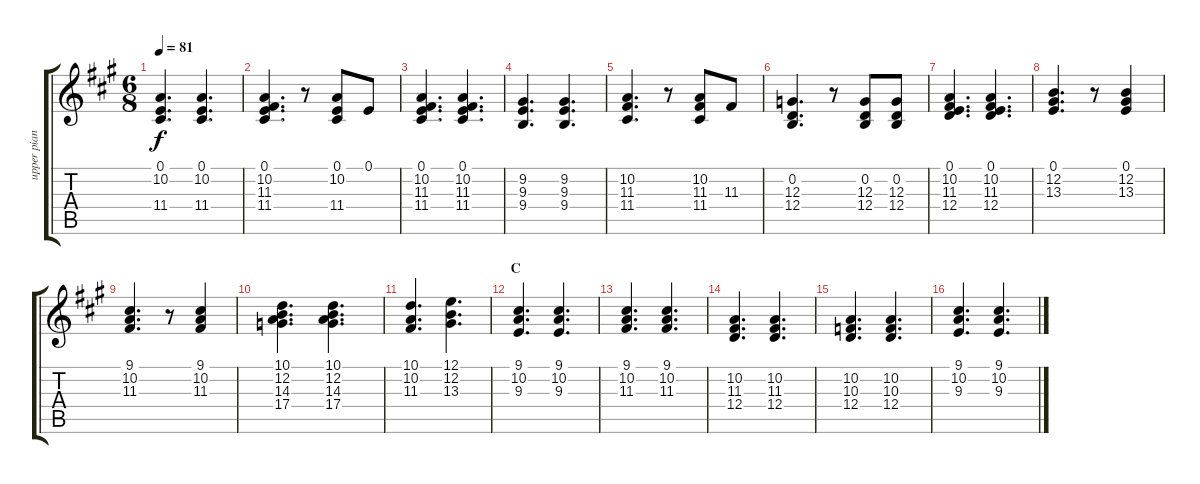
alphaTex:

\track ("upper piano" "upper pian") {instrument brightacousticpiano}
\staff {score tabs}
\tuning (E4 B3 G3 D3 A2 E2) {hide}
\ts (6 8)
\tempo 81
\clef g2
\ks a
(0.1 10.2 11.4).4{d dy f} (0.1 10.2 11.4).4{d} |
(0.1 10.2 11.3 11.4).4{d} r.8 (0.1 10.2 11.4).8 0.1.8 |
(0.1 10.2 11.3 11.4).4{d} (0.1 10.2 11.3 11.4).4{d} |
(9.2 9.3 9.4).4{d} (9.2 9.3 9.4).4{d} |
(10.2 11.3 11.4).4{d} r.8 (10.2 11.3 11.4).8 11.3.8 |
(0.2 12.3 12.4).4{d} r.8 (0.2 12.3 12.4).8 (0.2 12.3 12.4).8 |
(0.1 10.2 11.3 12.4).4{d} (0.1 10.2 11.3 12.4).4{d} |
(0.1 12.2 13.3).4{d} r.8 (0.1 12.2 13.3).4 |
(9.1 10.2 11.3).4{d} r.8 (9.1 10.2 11.3).4 |
(10.1 12.2 14.3 17.4).4{d} (10.1 12.2 14.3 17.4).4{d} |
(10.1 10.2 11.3).4{d} (12.1 12.2 13.3).4{d} |
\section ("" "C")
(9.1 10.2 9.3).4{d} (9.1 10.2 9.3).4{d} |
(9.1 10.2 11.3).4{d} (9.1 10.2 11.3).4{d} |
(10.2 11.3 12.4).4{d} (10.2 11.3 12.4).4{d} |
(10.2 10.3 12.4).4{d} (10.2 10.3 12.4).4{d} |
(9.1 10.2 9.3).4{d} (9.1 10.2 9.3).4{d}
